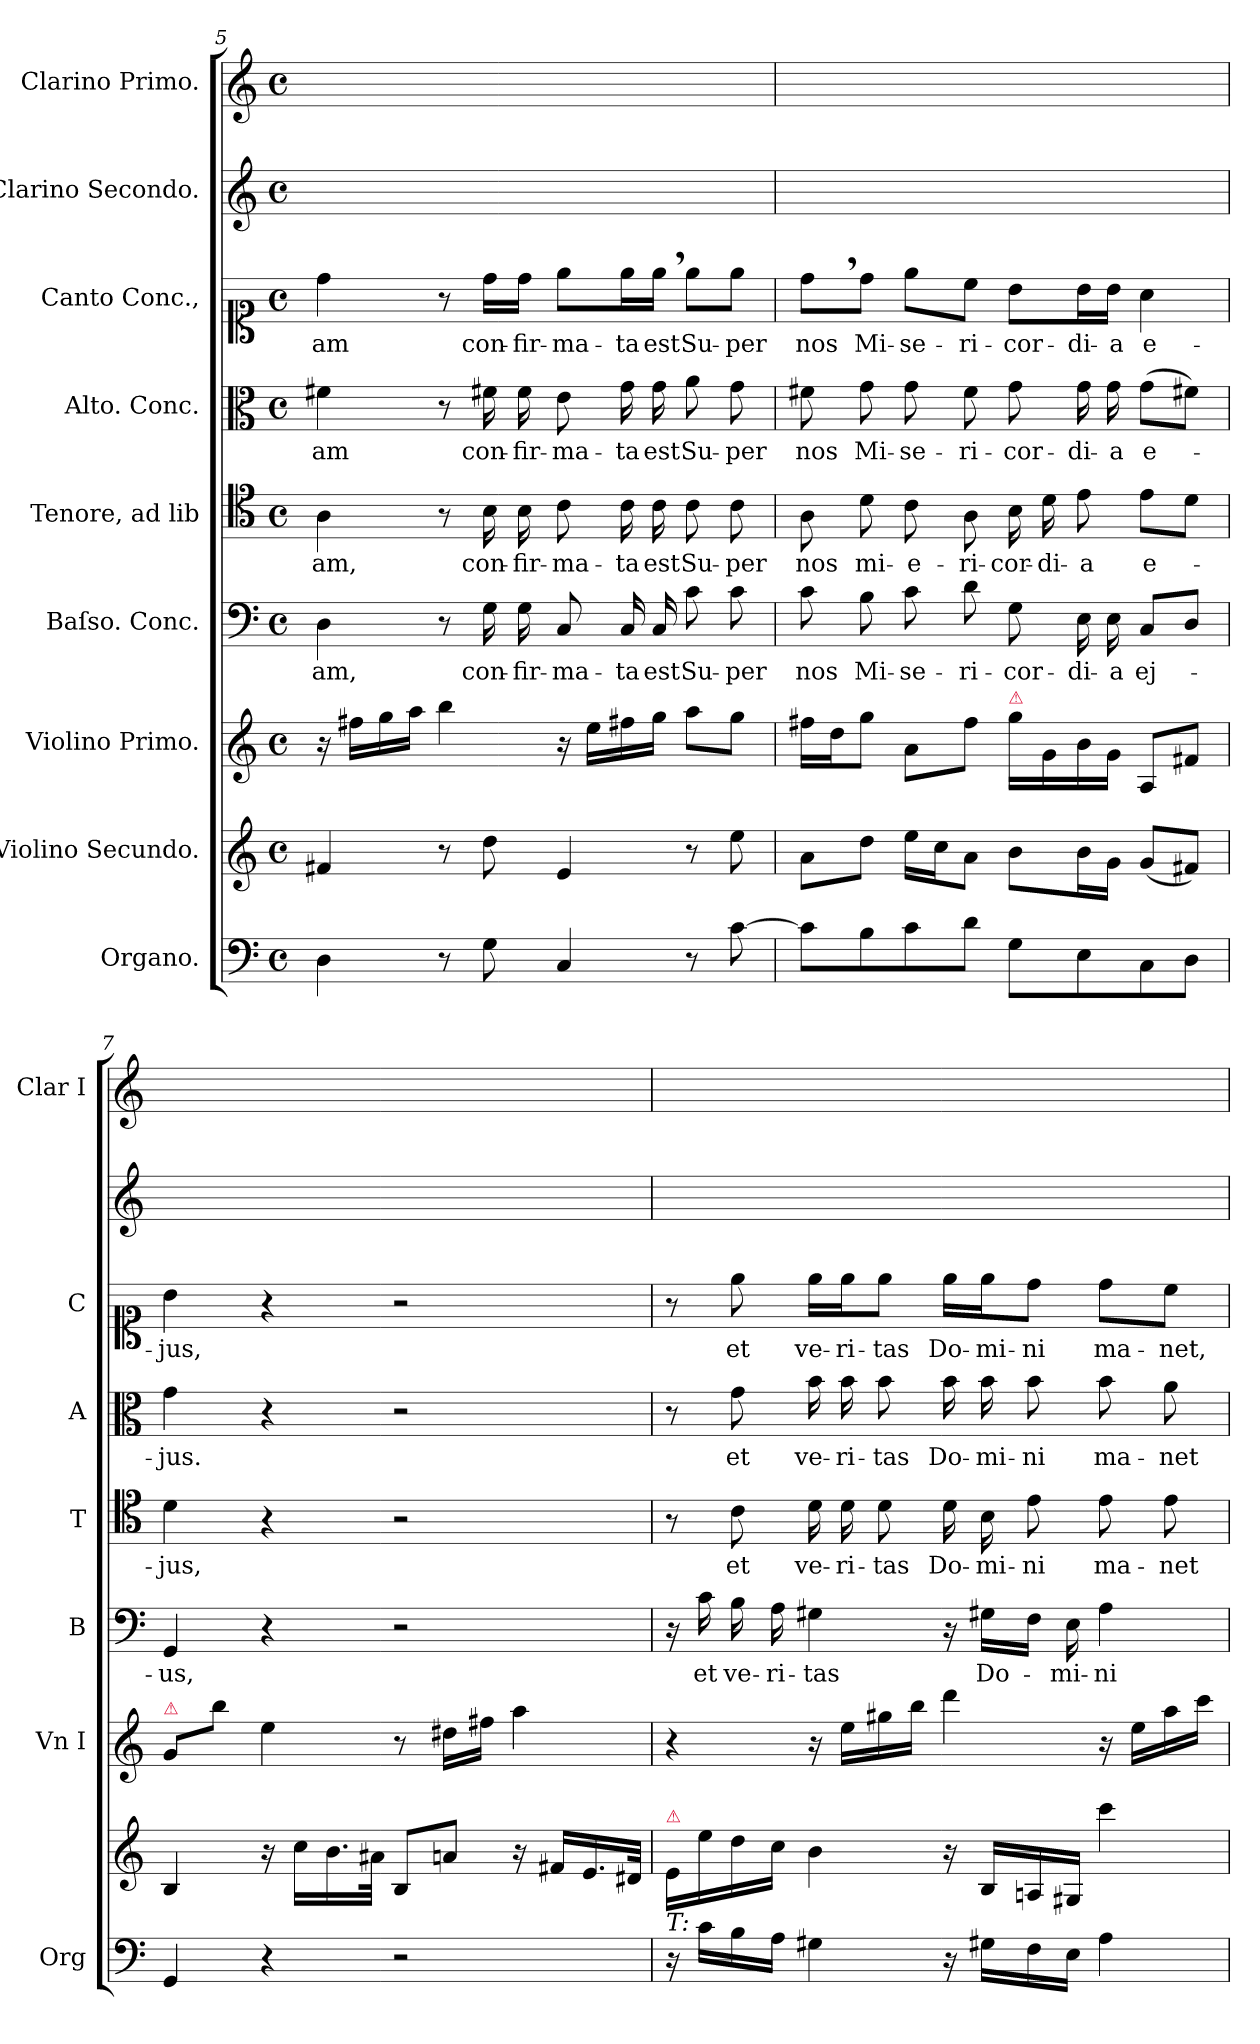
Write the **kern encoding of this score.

**kern	**kern	**kern	**kern	**text	**kern	**text	**kern	**text	**kern	**text	**kern	**kern
*part9	*part8	*part7	*part6	*part6	*part5	*part5	*part4	*part4	*part3	*part3	*part2	*part1
*staff9	*staff8	*staff7	*staff6	*staff6	*staff5	*staff5	*staff4	*staff4	*staff3	*staff3	*staff2	*staff1
*I"Organo.	*I"Violino Secundo.	*I"Violino Primo.	*I"Baſso. Conc.	*	*I"Tenore, ad lib	*	*I"Alto. Conc.	*	*I"Canto Conc.,	*	*I"Clarino Secondo.	*I"Clarino Primo.
*I'Org	*	*I'Vn I	*I'B	*	*I'T	*	*I'A	*	*I'C	*	*	*I'Clar I
*clefF4	*clefG2	*clefG2	*clefF4	*	*clefC4	*	*clefC3	*	*clefC1	*	*clefG2	*clefG2
*k[]	*k[]	*k[]	*k[]	*	*k[]	*	*k[]	*	*k[]	*	*k[]	*k[]
*M4/4	*M4/4	*M4/4	*M4/4	*	*M4/4	*	*M4/4	*	*M4/4	*	*M4/4	*M4/4
*met(c)	*met(c)	*met(c)	*met(c)	*	*met(c)	*	*met(c)	*	*met(c)	*	*met(c)	*met(c)
=5	=5	=5	=5	=5	=5	=5	=5	=5	=5	=5	=5	=5
4D\	4f#X/	16r	4D\	-am,	4A\	-am,	4f#X\	-am	4dd\	-am	1ryy	1ryy
.	.	16ff#X\LL	.	.	.	.	.	.	.	.	.	.
.	.	16gg\	.	.	.	.	.	.	.	.	.	.
.	.	16aa\JJ	.	.	.	.	.	.	.	.	.	.
8r	8r	4bb\	8r	.	8r	.	8r	.	8r	.	.	.
8G\	8dd\	.	16G\	con-	16B\	con-	16f#X\	con-	16dd\LL	con-	.	.
.	.	.	16G\	-fir-	16B\	-fir-	16f#\	-fir-	16dd\JJ	-fir-	.	.
4C/	4e/	16r	8C/	-ma-	8c\	-ma-	8e\	-ma-	8ee\L	-ma-	.	.
.	.	16ee\LL	.	.	.	.	.	.	.	.	.	.
.	.	16ff#X\	16C/	-ta	16c\	-ta	16g\	-ta	16ee\L	-ta	.	.
.	.	16gg\JJ	16C/	est	16c\	est	16g\	est	16ee,\JJ	est	.	.
8r	8r	8aa\L	8c\	Su-	8c\	Su-	8a\	Su-	8ee\L	Su-	.	.
[8c\	8ee\	8gg\J	8c\	-per	8c\	-per	8g\	-per	8ee\J	-per	.	.
=6	=6	=6	=6	=6	=6	=6	=6	=6	=6	=6	=6	=6
8c\L]	8a\L	16ff#X\LL	8c\	nos	8A\	nos	8f#X\	nos	8dd,\L	nos	1ryy	1ryy
.	.	16dd\J	.	.	.	.	.	.	.	.	.	.
8B\	8dd\J	8gg\J	8B\	Mi-	8d\	mi-	8g\	Mi-	8dd\J	Mi-	.	.
8c\	16ee\LL	8a\L	8c\	-se-	8c\	-e-	8g\	-se-	8ee\L	-se-	.	.
.	16cc\J	.	.	.	.	.	.	.	.	.	.	.
8d\J	8a\J	8ff#\J	8d\	-ri-	8A\	-ri-	8f#\	-ri-	8cc\J	-ri-	.	.
!	!	!LO:TX:a:color=crimson:t=⚠	!	!	!	!	!	!	!	!	!	!
8G\L	8b\L	16gg\LL	8G\	-cor-	16B\	-cor-	8g\	-cor-	8b\L	-cor-	.	.
.	.	16g/	.	.	16d\	-di-	.	.	.	.	.	.
8E\	16b\L	16b\	16E\	-di-	8e\	-a	16g\	-di-	16b\L	-di-	.	.
.	16g\JJ	16g\JJ	16E\	-a	.	.	16g\	-a	16b\JJ	-a	.	.
8C\	(8g/L	8A/L	8C/L	ej-	8e\L	e-	(8g\L	e-	4a\	e-	.	.
8D\J	8f#X/J)	8f#X/J	8D\J	.	8d\J	.	8f#X\J)	.	.	.	.	.
=7	=7	=7	=7	=7	=7	=7	=7	=7	=7	=7	=7	=7
!	!	!LO:TX:a:color=crimson:t=⚠	!	!	!	!	!	!	!	!	!	!
4GG/	4B/	8g/L	4GG/	-us,	4d\	-jus,	4g\	-jus.	4b\	-jus,	1ryy	1ryy
.	.	8bb\J	.	.	.	.	.	.	.	.	.	.
4r	16r	4ee\	4r	.	4r	.	4r	.	4r	.	.	.
.	16cc\LL	.	.	.	.	.	.	.	.	.	.	.
.	16.b\	.	.	.	.	.	.	.	.	.	.	.
.	32a#X\JJk	.	.	.	.	.	.	.	.	.	.	.
2r	8B/L	8r	2r	.	2r	.	2r	.	2r	.	.	.
.	8an/J	16dd#X\LL	.	.	.	.	.	.	.	.	.	.
.	.	16ff#X\JJ	.	.	.	.	.	.	.	.	.	.
.	16r	4aa\	.	.	.	.	.	.	.	.	.	.
.	16f#X/LL	.	.	.	.	.	.	.	.	.	.	.
.	16.e/	.	.	.	.	.	.	.	.	.	.	.
.	32d#X/JJk	.	.	.	.	.	.	.	.	.	.	.
=8	=8	=8	=8	=8	=8	=8	=8	=8	=8	=8	=8	=8
!	!LO:TX:a:color=crimson:t=⚠	!	!	!	!	!	!	!	!	!	!	!
!LO:TX:a:i:t=T&colon;	!	!	!	!	!	!	!	!	!	!	!	!
16r	16e/LL	4r	16r	.	8r	.	8r	.	8r	.	1ryy	1ryy
16c\LL	16ee\	.	16c\	et	.	.	.	.	.	.	.	.
16B\	16dd\	.	16B\	ve-	8c\	et	8g\	et	8ee\	et	.	.
16A\JJ	16cc\JJ	.	16A\	-ri-	.	.	.	.	.	.	.	.
4G#X\	4b\	16r	4G#X\	-tas	16d\	ve-	16b\	ve-	16ee\LL	ve-	.	.
.	.	16ee\LL	.	.	16d\	-ri-	16b\	-ri-	16ee\J	-ri-	.	.
.	.	16gg#X\	.	.	8d\	-tas	8b\	-tas	8ee\J	-tas	.	.
.	.	16bb\JJ	.	.	.	.	.	.	.	.	.	.
16r	16r	4ddd\	16r	.	16d\	Do-	16b\	Do-	16ee\LL	Do-	.	.
16G#X\LL	16B/LL	.	16G#X\LL	Do-	16B\	-mi-	16b\	-mi-	16ee\J	-mi-	.	.
16F\	16An/	.	16F\JJ	.	8e\	-ni	8b\	-ni	8dd\J	-ni	.	.
16E\JJ	16G#X/JJ	.	16E\	-mi-	.	.	.	.	.	.	.	.
4A\	4ccc\	16r	4A\	-ni	8e\	ma-	8b\	ma-	8dd\L	ma-	.	.
.	.	16ee\LL	.	.	.	.	.	.	.	.	.	.
.	.	16aa\	.	.	8e\	-net	8a\	-net	8cc\J	-net,	.	.
.	.	16ccc\JJ	.	.	.	.	.	.	.	.	.	.
=	=	=	=	=	=	=	=	=	=	=	=	=
*-	*-	*-	*-	*-	*-	*-	*-	*-	*-	*-	*-	*-
